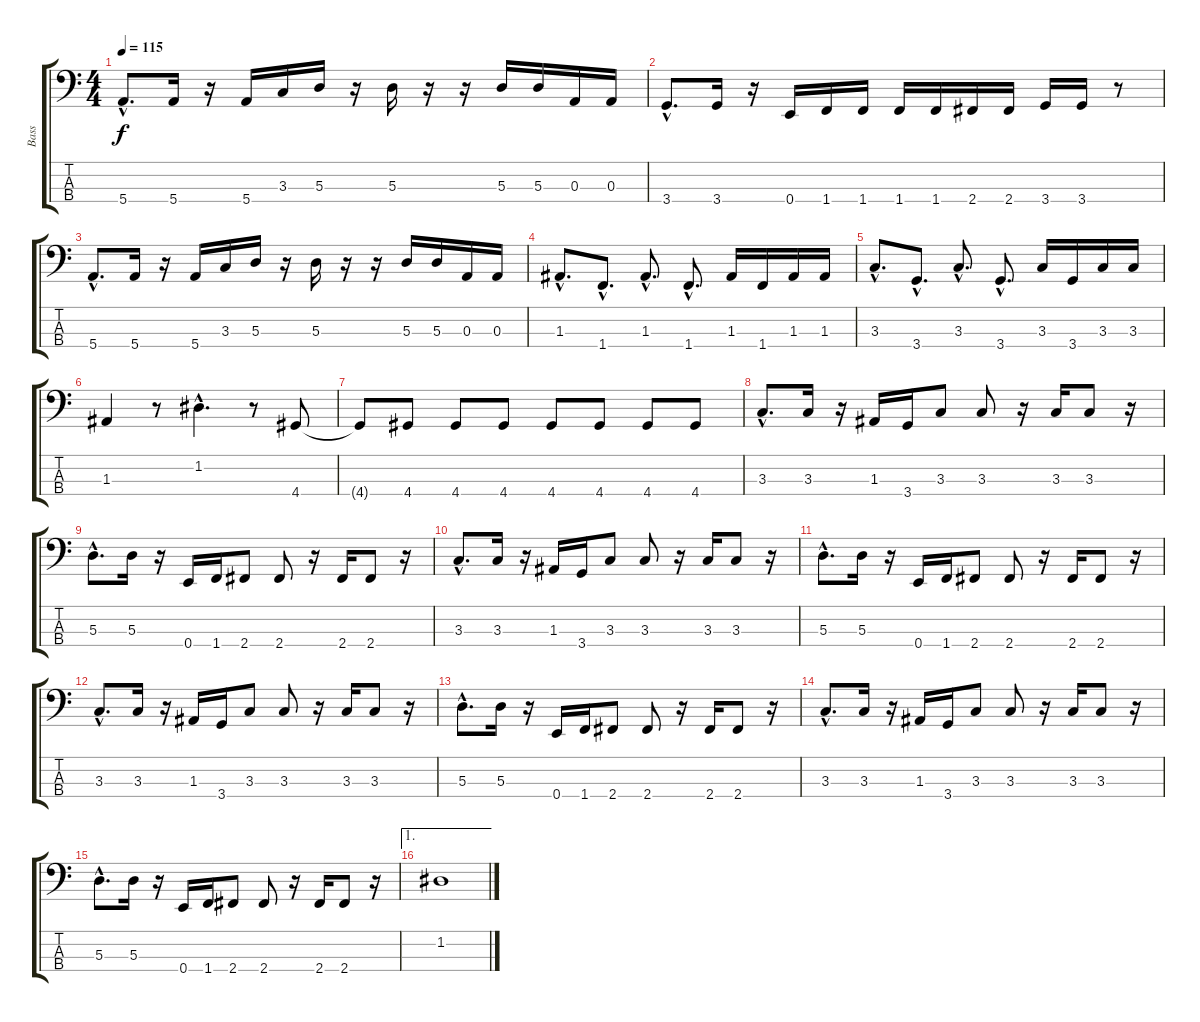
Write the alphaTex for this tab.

\track ("Bass" "Bass") {instrument electricbassfinger}
\staff {score tabs}
\tuning (G2 D2 A1 E1) {hide}
\ts (4 4)
\tempo 115
\clef f4
\ks c
5.4{hac}.8{d dy f} 5.4.16 r.16 5.4.16 3.3.16 5.3.16 r.16 5.3.16 r.16 r.16 5.3.16 5.3.16 0.3.16 0.3.16 |
3.4{hac}.8{d} 3.4.16 r.16 0.4.16 1.4.16 1.4.16 1.4.16 1.4.16 2.4.16 2.4.16 3.4.16 3.4.16 r.8 |
5.4{hac}.8{d} 5.4.16 r.16 5.4.16 3.3.16 5.3.16 r.16 5.3.16 r.16 r.16 5.3.16 5.3.16 0.3.16 0.3.16 |
1.3{hac}.8{d} 1.4{hac}.8{d} 1.3{hac}.8{d} 1.4{hac}.8{d} 1.3.16 1.4.16 1.3.16 1.3.16 |
3.3{hac}.8{d} 3.4{hac}.8{d} 3.3{hac}.8{d} 3.4{hac}.8{d} 3.3.16 3.4.16 3.3.16 3.3.16 |
1.3.4 r.8 1.2{hac}.4{d} r.8 4.4.8 |
4.4{t}.8 4.4.8 4.4.8 4.4.8 4.4.8 4.4.8 4.4.8 4.4.8 |
3.3{hac}.8{d} 3.3.16 r.16 1.3.16 3.4.16 3.3.8 3.3.8 r.16 3.3.16 3.3.8 r.16 |
5.3{hac}.8{d} 5.3.16 r.16 0.4.16 1.4.16 2.4.8 2.4.8 r.16 2.4.16 2.4.8 r.16 |
3.3{hac}.8{d} 3.3.16 r.16 1.3.16 3.4.16 3.3.8 3.3.8 r.16 3.3.16 3.3.8 r.16 |
5.3{hac}.8{d} 5.3.16 r.16 0.4.16 1.4.16 2.4.8 2.4.8 r.16 2.4.16 2.4.8 r.16 |
3.3{hac}.8{d} 3.3.16 r.16 1.3.16 3.4.16 3.3.8 3.3.8 r.16 3.3.16 3.3.8 r.16 |
5.3{hac}.8{d} 5.3.16 r.16 0.4.16 1.4.16 2.4.8 2.4.8 r.16 2.4.16 2.4.8 r.16 |
3.3{hac}.8{d} 3.3.16 r.16 1.3.16 3.4.16 3.3.8 3.3.8 r.16 3.3.16 3.3.8 r.16 |
5.3{hac}.8{d} 5.3.16 r.16 0.4.16 1.4.16 2.4.8 2.4.8 r.16 2.4.16 2.4.8 r.16 |
\ae 1
1.2.1
